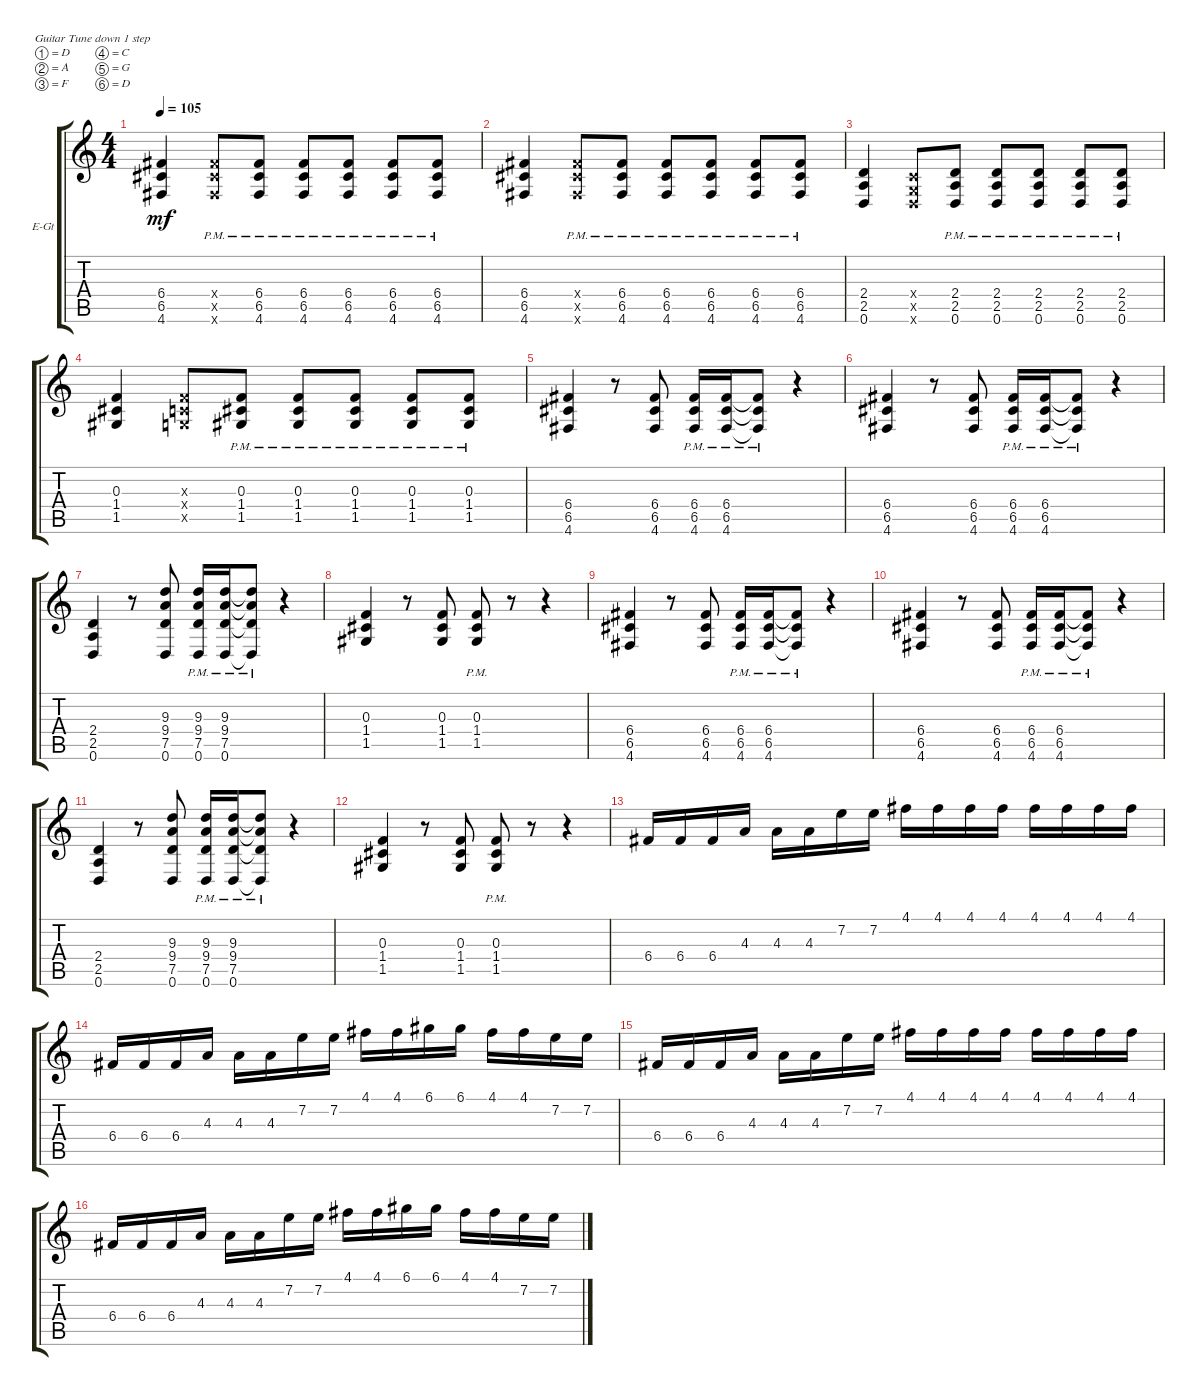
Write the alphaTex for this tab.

\bracketExtendMode groupsimilarinstruments
\firstSystemTrackNameOrientation horizontal
\otherSystemsTrackNameOrientation horizontal
\track ("Electric Guitar" "E-Gt") {instrument distortionguitar}
\staff {score tabs}
\tuning (D4 A3 F3 C3 G2 D2)
\ts (4 4)
\tempo 105
\clef g2
\ks c
(6.4 6.5 4.6).4{dy mf} (6.4{x} 6.5{pm x} 4.6{x}).8 (6.4{pm} 6.5{pm} 4.6{pm}).8 (6.4{pm} 6.5{pm} 4.6{pm}).8 (6.4{pm} 6.5{pm} 4.6{pm}).8 (6.4{pm} 6.5{pm} 4.6{pm}).8 (6.4{pm} 6.5{pm} 4.6{pm}).8 |
(6.4 6.5 4.6).4 (6.4{x} 6.5{pm x} 4.6{x}).8 (6.4{pm} 6.5{pm} 4.6{pm}).8 (6.4{pm} 6.5{pm} 4.6{pm}).8 (6.4{pm} 6.5{pm} 4.6{pm}).8 (6.4{pm} 6.5{pm} 4.6{pm}).8 (6.4{pm} 6.5{pm} 4.6{pm}).8 |
(2.4 2.5 0.6).4 (0.4{x} 0.5{x} 0.6{x}).8 (2.4{pm} 2.5{pm} 0.6{pm}).8 (2.4{pm} 2.5{pm} 0.6{pm}).8 (2.4{pm} 2.5{pm} 0.6{pm}).8 (2.4{pm} 2.5{pm} 0.6{pm}).8 (2.4{pm} 2.5{pm} 0.6{pm}).8 |
(0.3 1.4 1.5).4 (0.3{x} 0.4{x} 0.5{x}).8 (0.3{pm} 1.4{pm} 1.5{pm}).8 (0.3{pm} 1.4{pm} 1.5{pm}).8 (0.3{pm} 1.4{pm} 1.5{pm}).8 (0.3{pm} 1.4{pm} 1.5{pm}).8 (0.3{pm} 1.4{pm} 1.5{pm}).8 |
(6.4 6.5 4.6).4 r.8 (6.4 6.5 4.6).8 (6.4{pm} 6.5{pm} 4.6{pm}).16 (6.4{pm} 6.5{pm} 4.6{pm}).16 (6.4{pm t} 6.5{pm t} 4.6{pm t}).8 r.4 |
(6.4 6.5 4.6).4 r.8 (6.4 6.5 4.6).8 (6.4{pm} 6.5{pm} 4.6{pm}).16 (6.4{pm} 6.5{pm} 4.6{pm}).16 (6.4{pm t} 6.5{pm t} 4.6{pm t}).8 r.4 |
(2.4 2.5 0.6).4 r.8 (9.3 9.4 7.5 0.6).8 (9.3 9.4{pm} 7.5{pm} 0.6{pm}).16 (9.3 9.4{pm} 7.5{pm} 0.6{pm}).16 (9.3{t} 9.4{pm t} 7.5{pm t} 0.6{pm t}).8 r.4 |
(0.3 1.4 1.5).4 r.8 (0.3 1.4 1.5).8 (0.3 1.4{pm} 1.5{pm}).8 r.8 r.4 |
(6.4 6.5 4.6).4 r.8 (6.4 6.5 4.6).8 (6.4{pm} 6.5{pm} 4.6{pm}).16 (6.4{pm} 6.5{pm} 4.6{pm}).16 (6.4{pm t} 6.5{pm t} 4.6{pm t}).8 r.4 |
(6.4 6.5 4.6).4 r.8 (6.4 6.5 4.6).8 (6.4{pm} 6.5{pm} 4.6{pm}).16 (6.4{pm} 6.5{pm} 4.6{pm}).16 (6.4{pm t} 6.5{pm t} 4.6{pm t}).8 r.4 |
(2.4 2.5 0.6).4 r.8 (9.3 9.4 7.5 0.6).8 (9.3 9.4{pm} 7.5{pm} 0.6{pm}).16 (9.3 9.4{pm} 7.5{pm} 0.6{pm}).16 (9.3{t} 9.4{pm t} 7.5{pm t} 0.6{pm t}).8 r.4 |
(0.3 1.4 1.5).4 r.8 (0.3 1.4 1.5).8 (0.3 1.4{pm} 1.5{pm}).8 r.8 r.4 |
6.4.16 6.4.16 6.4.16 4.3.16 4.3.16 4.3.16 7.2.16 7.2.16 4.1.16 4.1.16 4.1.16 4.1.16 4.1.16 4.1.16 4.1.16 4.1.16 |
6.4.16 6.4.16 6.4.16 4.3.16 4.3.16 4.3.16 7.2.16 7.2.16 4.1.16 4.1.16 6.1.16 6.1.16 4.1.16 4.1.16 7.2.16 7.2.16 |
6.4.16 6.4.16 6.4.16 4.3.16 4.3.16 4.3.16 7.2.16 7.2.16 4.1.16 4.1.16 4.1.16 4.1.16 4.1.16 4.1.16 4.1.16 4.1.16 |
6.4.16 6.4.16 6.4.16 4.3.16 4.3.16 4.3.16 7.2.16 7.2.16 4.1.16 4.1.16 6.1.16 6.1.16 4.1.16 4.1.16 7.2.16 7.2.16
